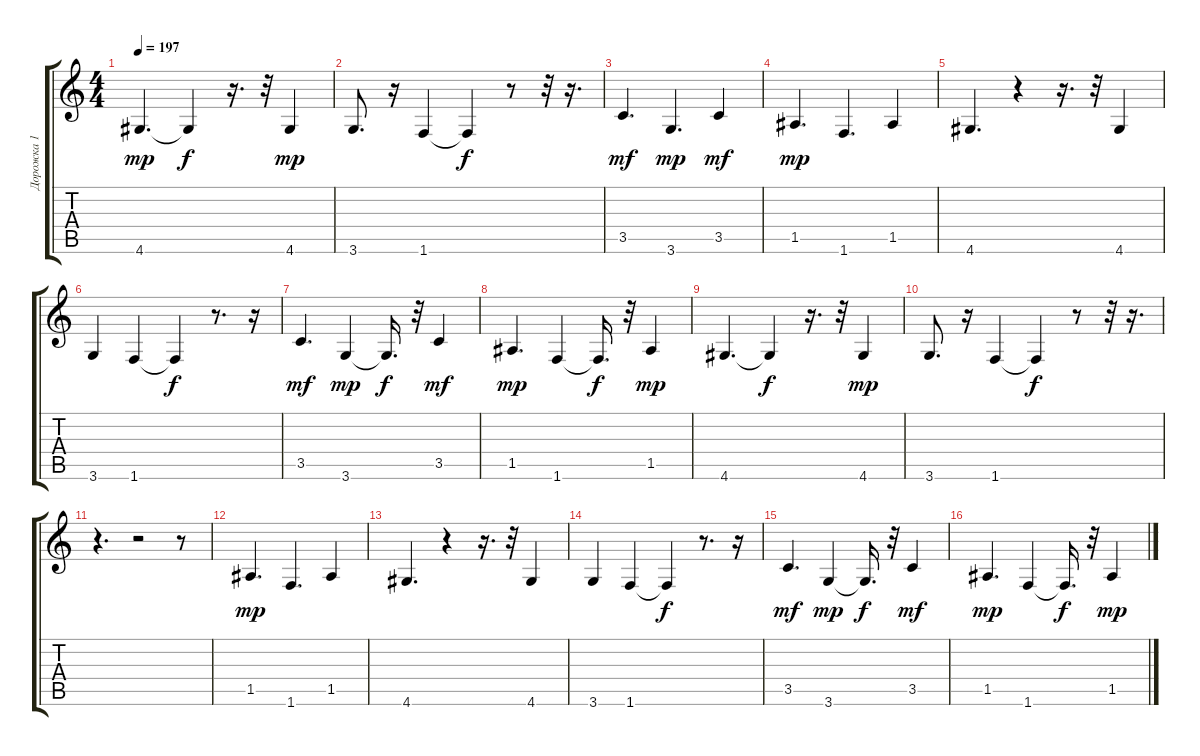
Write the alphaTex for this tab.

\track ("Дорожка 1" "Дорожка 1") {instrument slapbass1}
\staff {score tabs}
\tuning (E4 B3 G3 D3 A2 E2) {hide}
\ts (4 4)
\tempo 197
\clef g2
\ks c
4.6.4{d dy mp} 4.6{t}.4{dy f} r.16{d} r.32 4.6.4{dy mp} |
3.6.8{d} r.16 1.6.4 1.6{t}.4{dy f} r.8 r.32 r.16{d} |
3.5.4{d dy mf} 3.6.4{d dy mp} 3.5.4{dy mf} |
1.5.4{d dy mp} 1.6.4{d} 1.5.4 |
4.6.4{d} r.4 r.16{d} r.32 4.6.4 |
3.6.4 1.6.4 1.6{t}.4{dy f} r.8{d} r.16 |
3.5.4{d dy mf} 3.6.4{dy mp} 3.6{t}.16{d dy f} r.32 3.5.4{dy mf} |
1.5.4{d dy mp} 1.6.4 1.6{t}.16{d dy f} r.32 1.5.4{dy mp} |
4.6.4{d} 4.6{t}.4{dy f} r.16{d} r.32 4.6.4{dy mp} |
3.6.8{d} r.16 1.6.4 1.6{t}.4{dy f} r.8 r.32 r.16{d} |
r.4{d} r.2 r.8 |
1.5.4{d dy mp} 1.6.4{d} 1.5.4 |
4.6.4{d} r.4 r.16{d} r.32 4.6.4 |
3.6.4 1.6.4 1.6{t}.4{dy f} r.8{d} r.16 |
3.5.4{d dy mf} 3.6.4{dy mp} 3.6{t}.16{d dy f} r.32 3.5.4{dy mf} |
1.5.4{d dy mp} 1.6.4 1.6{t}.16{d dy f} r.32 1.5.4{dy mp}
